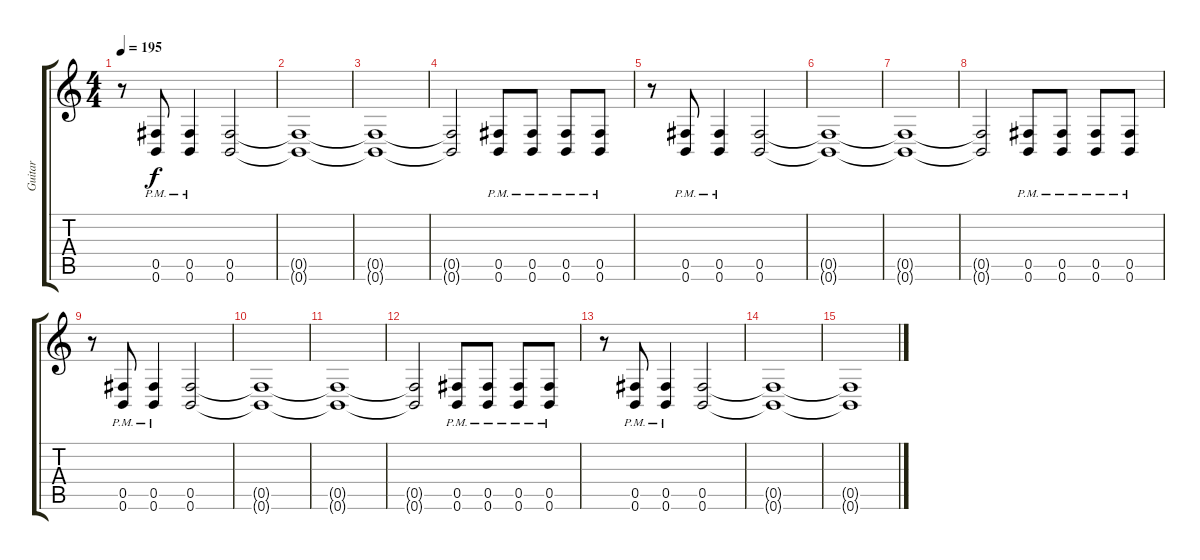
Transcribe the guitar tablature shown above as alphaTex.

\track ("Guitar" "Guitar") {instrument distortionguitar}
\staff {score tabs}
\tuning (Db4 Ab3 E3 B2 Gb2 B1) {hide}
\ts (4 4)
\tempo 195
\clef g2
\ks c
r.8{dy f} (0.5{pm} 0.6{pm}).8 (0.5{pm} 0.6{pm}).4 (0.5 0.6).2 |
(0.5{t} 0.6{t}).1{volume 9} |
(0.5{t} 0.6{t}).1 |
(0.5{t} 0.6{t}).2 (0.5{pm} 0.6{pm}).8 (0.5{pm} 0.6{pm}).8 (0.5{pm} 0.6{pm}).8 (0.5{pm} 0.6{pm}).8 |
r.8 (0.5{pm} 0.6{pm}).8 (0.5{pm} 0.6{pm}).4 (0.5 0.6).2 |
(0.5{t} 0.6{t}).1 |
(0.5{t} 0.6{t}).1{volume 5} |
(0.5{t} 0.6{t}).2 (0.5{pm} 0.6{pm}).8 (0.5{pm} 0.6{pm}).8 (0.5{pm} 0.6{pm}).8 (0.5{pm} 0.6{pm}).8 |
r.8 (0.5{pm} 0.6{pm}).8 (0.5{pm} 0.6{pm}).4 (0.5 0.6).2 |
(0.5{t} 0.6{t}).1 |
(0.5{t} 0.6{t}).1 |
(0.5{t} 0.6{t}).2 (0.5{pm} 0.6{pm}).8 (0.5{pm} 0.6{pm}).8 (0.5{pm} 0.6{pm}).8 (0.5{pm} 0.6{pm}).8 |
r.8 (0.5{pm} 0.6{pm}).8 (0.5{pm} 0.6{pm}).4 (0.5 0.6).2 |
(0.5{t} 0.6{t}).1{volume 0} |
(0.5{t} 0.6{t}).1
